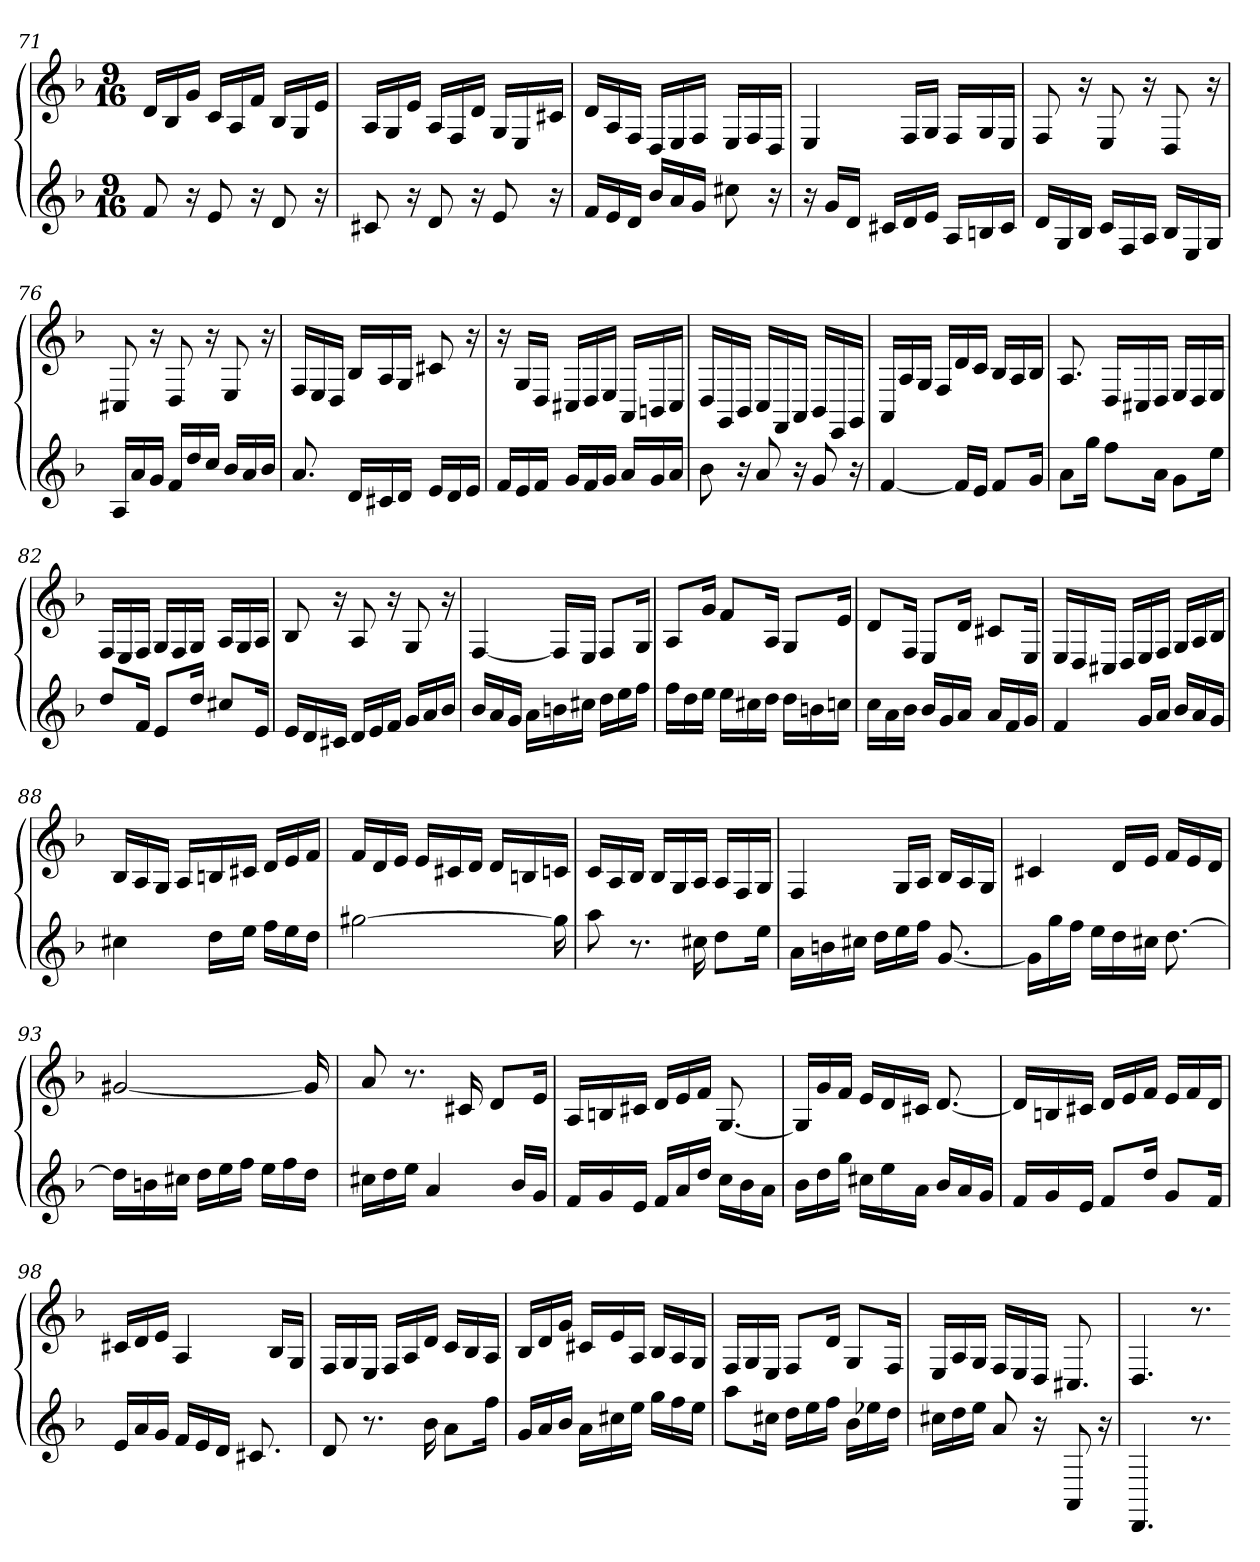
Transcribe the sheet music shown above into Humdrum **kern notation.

**kern	**kern
*part1	*part1
*staff2	*staff1
*k[b-]	*k[b-]
*d:	*d:
*M9/16	*M9/16
=71	=71
8f	16dLL
.	16B-
16r	16gJJ
8e	16cLL
.	16A
16r	16fJJ
8d	16B-LL
.	16G
16r	16eJJ
=72	=72
8c#X	16ALL
.	16G
16r	16eJJ
8d	16ALL
.	16F
16r	16dJJ
8e	16GLL
.	16E
16r	16c#XJJ
=73	=73
16fLL	16dLL
16e	16A
16dJJ	16FJJ
16b-LL	16DLL
16a	16E
16gJJ	16FJJ
8cc#X	16ELL
.	16F
16r	16DJJ
=74	=74
16r	4E
16gLL	.
16dJJ	.
16c#XLL	.
16d	16FLL
16eJJ	16GJJ
16ALL	16FLL
16Bn	16G
16c#JJ	16EJJ
=75	=75
16dLL	8F
16G	.
16B-JJ	16r
16cLL	8E
16F	.
16AJJ	16r
16B-LL	8D
16E	.
16GJJ	16r
=76	=76
16ALL	8C#X
16a	.
16gJJ	16r
16fLL	8D
16dd	.
16ccJJ	16r
16b-LL	8E
16a	.
16b-JJ	16r
=77	=77
8.a	16FLL
.	16E
.	16DJJ
16dLL	16B-LL
16c#X	16A
16dJJ	16GJJ
16eLL	8c#X
16d	.
16eJJ	16r
=78	=78
16fLL	16r
16e	16GLL
16fJJ	16DJJ
16gLL	16C#XLL
16f	16D
16gJJ	16EJJ
16aLL	16AALL
16g	16BBn
16aJJ	16C#JJ
=79	=79
8b-	16DLL
.	16GG
16r	16BB-JJ
8a	16CLL
.	16FF
16r	16AAJJ
8g	16BB-LL
.	16EE
16r	16GGJJ
=80	=80
[4f	16AALL
.	16A
.	16GJJ
.	16FLL
16fLL]	16d
16eJJ	16cJJ
8fL	16B-LL
.	16A
16gJk	16B-JJ
=81	=81
8aL	8.A
16ggJk	.
8ffL	16DLL
.	16C#X
16aJk	16DJJ
8gL	16ELL
.	16D
16eeJk	16EJJ
=82	=82
8ddL	16FLL
.	16E
16fJk	16FJJ
8eL	16GLL
.	16F
16ddJk	16GJJ
8cc#XL	16ALL
.	16G
16eJk	16AJJ
=83	=83
16eLL	8B-
16d	.
16c#XJJ	16r
16dLL	8A
16e	.
16fJJ	16r
16gLL	8G
16a	.
16b-JJ	16r
=84	=84
16b-LL	[4F
16a	.
16gJJ	.
16aLL	.
16bn	16FLL]
16cc#XJJ	16EJJ
16ddLL	8FL
16ee	.
16ffJJ	16GJk
=85	=85
16ffLL	8AL
16dd	.
16eeJJ	16gJk
16eeLL	8fL
16cc#X	.
16ddJJ	16AJk
16ddLL	8GL
16bn	.
16ccnJJ	16eJk
=86	=86
16ccLL	8dL
16a	.
16b-JJ	16FJk
16b-LL	8EL
16g	.
16aJJ	16dJk
16aLL	8c#XL
16f	.
16gJJ	16EJk
=87	=87
4f	16ELL
.	16D
.	16C#XJJ
.	16DLL
16gLL	16E
16aJJ	16FJJ
16b-LL	16GLL
16a	16A
16gJJ	16B-JJ
=88	=88
4cc#X	16B-LL
.	16A
.	16GJJ
.	16ALL
16ddLL	16Bn
16eeJJ	16c#XJJ
16ffLL	16dLL
16ee	16e
16ddJJ	16fJJ
=89	=89
[2gg#X	16fLL
.	16d
.	16eJJ
.	16eLL
.	16c#X
.	16dJJ
.	16dLL
.	16Bn
16gg#]	16cnJJ
=90	=90
8aa	16cLL
.	16A
8.r	16B-JJ
.	16B-LL
.	16G
16cc#X	16AJJ
8ddL	16ALL
.	16F
16eeJk	16GJJ
=91	=91
16aLL	4F
16bn	.
16cc#XJJ	.
16ddLL	.
16ee	16GLL
16ffJJ	16AJJ
[8.g	16B-LL
.	16A
.	16GJJ
=92	=92
16gLL]	4c#X
16gg	.
16ffJJ	.
16eeLL	.
16dd	16dLL
16cc#XJJ	16eJJ
[8.dd	16fLL
.	16e
.	16dJJ
=93	=93
16ddLL]	[2g#X
16bn	.
16cc#XJJ	.
16ddLL	.
16ee	.
16ffJJ	.
16eeLL	.
16ff	.
16ddJJ	16g#]
=94	=94
16cc#XLL	8a
16dd	.
16eeJJ	8.r
4a	.
.	16c#X
.	8dL
16b-LL	.
16gJJ	16eJk
=95	=95
16fLL	16ALL
16g	16Bn
16eJJ	16c#XJJ
16fLL	16dLL
16a	16e
16ddJJ	16fJJ
16ccLL	[8.G
16b-	.
16aJJ	.
=96	=96
16b-LL	16GLL]
16dd	16g
16ggJJ	16fJJ
16cc#XLL	16eLL
16ee	16d
16aJJ	16c#XJJ
16b-LL	[8.d
16a	.
16gJJ	.
=97	=97
16fLL	16dLL]
16g	16Bn
16eJJ	16c#XJJ
8fL	16dLL
.	16e
16ddJk	16fJJ
8gL	16eLL
.	16f
16fJk	16dJJ
=98	=98
16eLL	16c#XLL
16a	16d
16gJJ	16eJJ
16fLL	4A
16e	.
16dJJ	.
8.c#X	.
.	16B-LL
.	16GJJ
=99	=99
8d	16FLL
.	16G
8.r	16EJJ
.	16FLL
.	16A
16b-	16dJJ
8aL	16cLL
.	16B-
16ffJk	16AJJ
=100	=100
16gLL	16B-LL
16a	16d
16b-JJ	16gJJ
16aLL	16c#XLL
16cc#X	16e
16eeJJ	16AJJ
16ggLL	16B-LL
16ff	16A
16eeJJ	16GJJ
=101	=101
8aaL	16FLL
.	16G
16cc#XJk	16EJJ
16ddLL	8FL
16ee	.
16ffJJ	16dJk
16b-LL	8GL
16ee-X	.
16ddJJ	16FJk
=102	=102
16cc#XLL	16ELL
16dd	16A
16eeJJ	16GJJ
8a	16FLL
.	16E
16r	16DJJ
8AA	8.C#X
16r	.
=103	=103
4.DD	4.D
8.r	8.r
=-	=-
*-	*-
